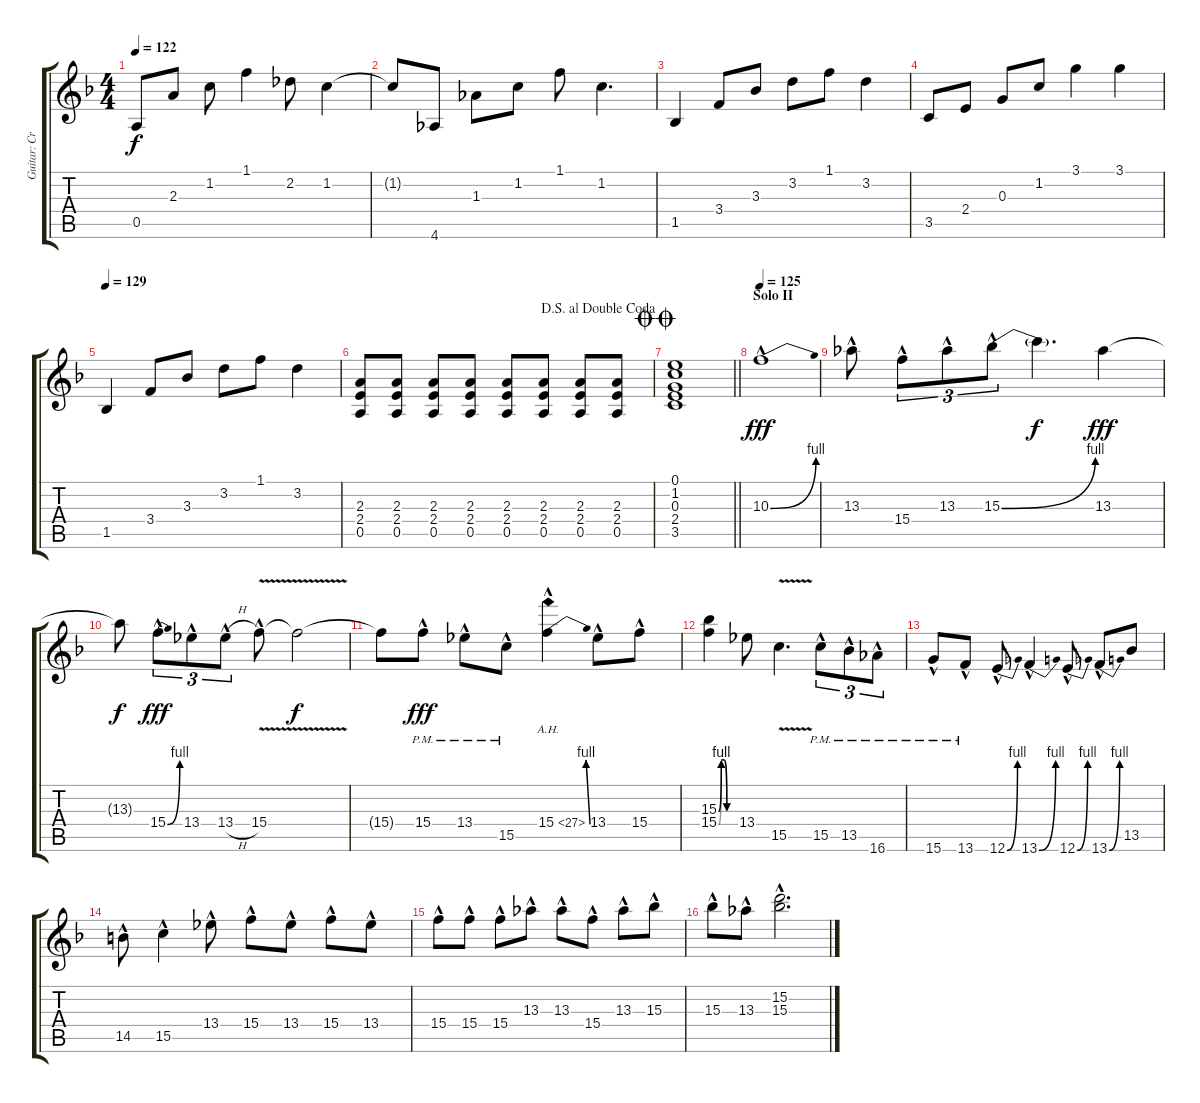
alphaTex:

\track ("Guitar: Criss" "Guitar: Cr") {instrument electricguitarclean}
\staff {score tabs}
\tuning (E4 B3 G3 D3 A2 E2) {hide}
\ts (4 4)
\tempo 122
\clef g2
\ks f
0.5.8{dy f} 2.3.8 1.2.8 1.1.4 2.2.8 1.2.4 |
1.2{t}.8 4.6.8 1.3.8 1.2.8 1.1.8 1.2.4{d} |
1.5.4 3.4.8 3.3.8 3.2.8 1.1.8 3.2.4 |
3.5.8 2.4.8 0.3.8 1.2.8 3.1.4 3.1.4 |
\tempo 129
1.5.4 3.4.8 3.3.8 3.2.8 1.1.8 3.2.4 |
\jump dalsegnoaldoublecoda
(2.3 2.4 0.5).8{volume 13 instrument overdrivenguitar} (2.3 2.4 0.5).8 (2.3 2.4 0.5).8 (2.3 2.4 0.5).8 (2.3 2.4 0.5).8 (2.3 2.4 0.5).8 (2.3 2.4 0.5).8 (2.3 2.4 0.5).8 |
\jump doublecoda
\barLineRight lightlight
(0.1 1.2 0.3 2.4 3.5).1 |
\section ("" "Solo II")
\tempo 125
10.3{be (bend 0 0 60 4) hac}.1{dy fff volume 16 instrument overdrivenguitar} |
13.3{hac}.8 15.4{hac}.8{tu (3 2)} 13.3{hac}.8{tu (3 2)} 15.3{be (bend 0 0 60 4) hac}.8{tu (3 2)} 15.3{t}.4{d dy f} 13.3.4{dy fff} |
13.3{t}.8{dy f} 15.4{be (bend 0 0 60 4) hac}.8{tu (3 2) dy fff} 13.4{hac}.8{tu (3 2)} 13.4{h hac}.8{tu (3 2)} 15.4{v hac}.8 15.4{t}.2{dy f} |
15.4{t}.8 15.4{hac pm}.8{dy fff} 13.4{hac pm}.8 15.5{hac pm}.8 15.4{be (bend 0 0 60 4) ah 12 hac}.4 13.4{hac}.8 15.4{hac}.8 |
(15.3{be (custom 0 0 10 4 20 4 30 0 60 0)} 15.4{be (custom 0 0 10 4 20 4 30 0 60 0)}).4 13.4.8 15.5{v}.4{d} 15.5{hac pm}.8{tu (3 2)} 13.5{hac pm}.8{tu (3 2)} 16.6{hac pm}.8{tu (3 2)} |
15.6{hac pm}.8 13.6{hac pm}.8 12.6{be (bend 0 0 60 4) hac}.8 13.6{be (bend 0 0 60 4) hac}.4 12.6{be (bend 0 0 60 4) hac}.8 13.6{be (bend 0 0 60 4) hac}.8 13.5.8 |
14.5{hac}.8 15.5{hac}.4 13.4{hac}.8 15.4{hac}.8 13.4{hac}.8 15.4{hac}.8 13.4{hac}.8 |
15.4{hac}.8 15.4{hac}.8 15.4{hac}.8 13.3{hac}.8 13.3{hac}.8 15.4{hac}.8 13.3{hac}.8 15.3{hac}.8 |
15.3{hac}.8 13.3{hac}.8 (15.2{hac} 15.3{hac}).2{d}
